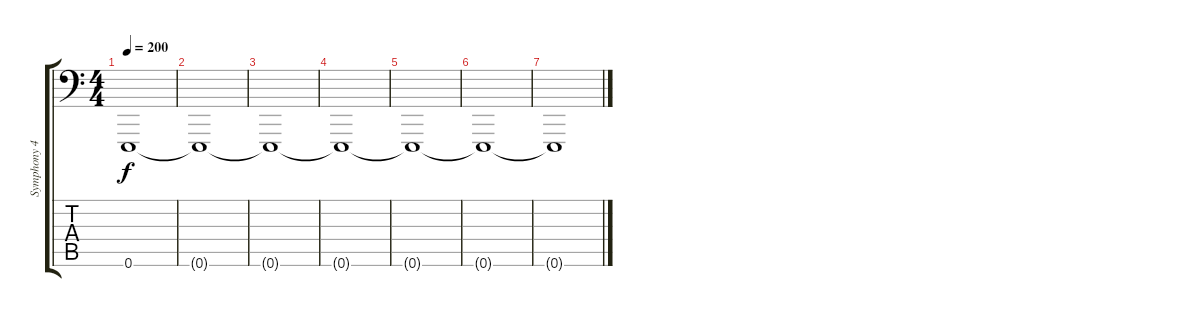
\track ("Symphony 4" "Symphony 4") {instrument stringensemble1}
\staff {score tabs}
\tuning (E3 B2 G2 D2 A1 E1) {hide}
\ts (4 4)
\tempo 200
\clef f4
\ks c
0.6{t}.1{dy f} |
0.6{t}.1 |
0.6{t}.1 |
0.6{t}.1{volume 0} |
0.6{t}.1 |
0.6{t}.1 |
0.6{t}.1
